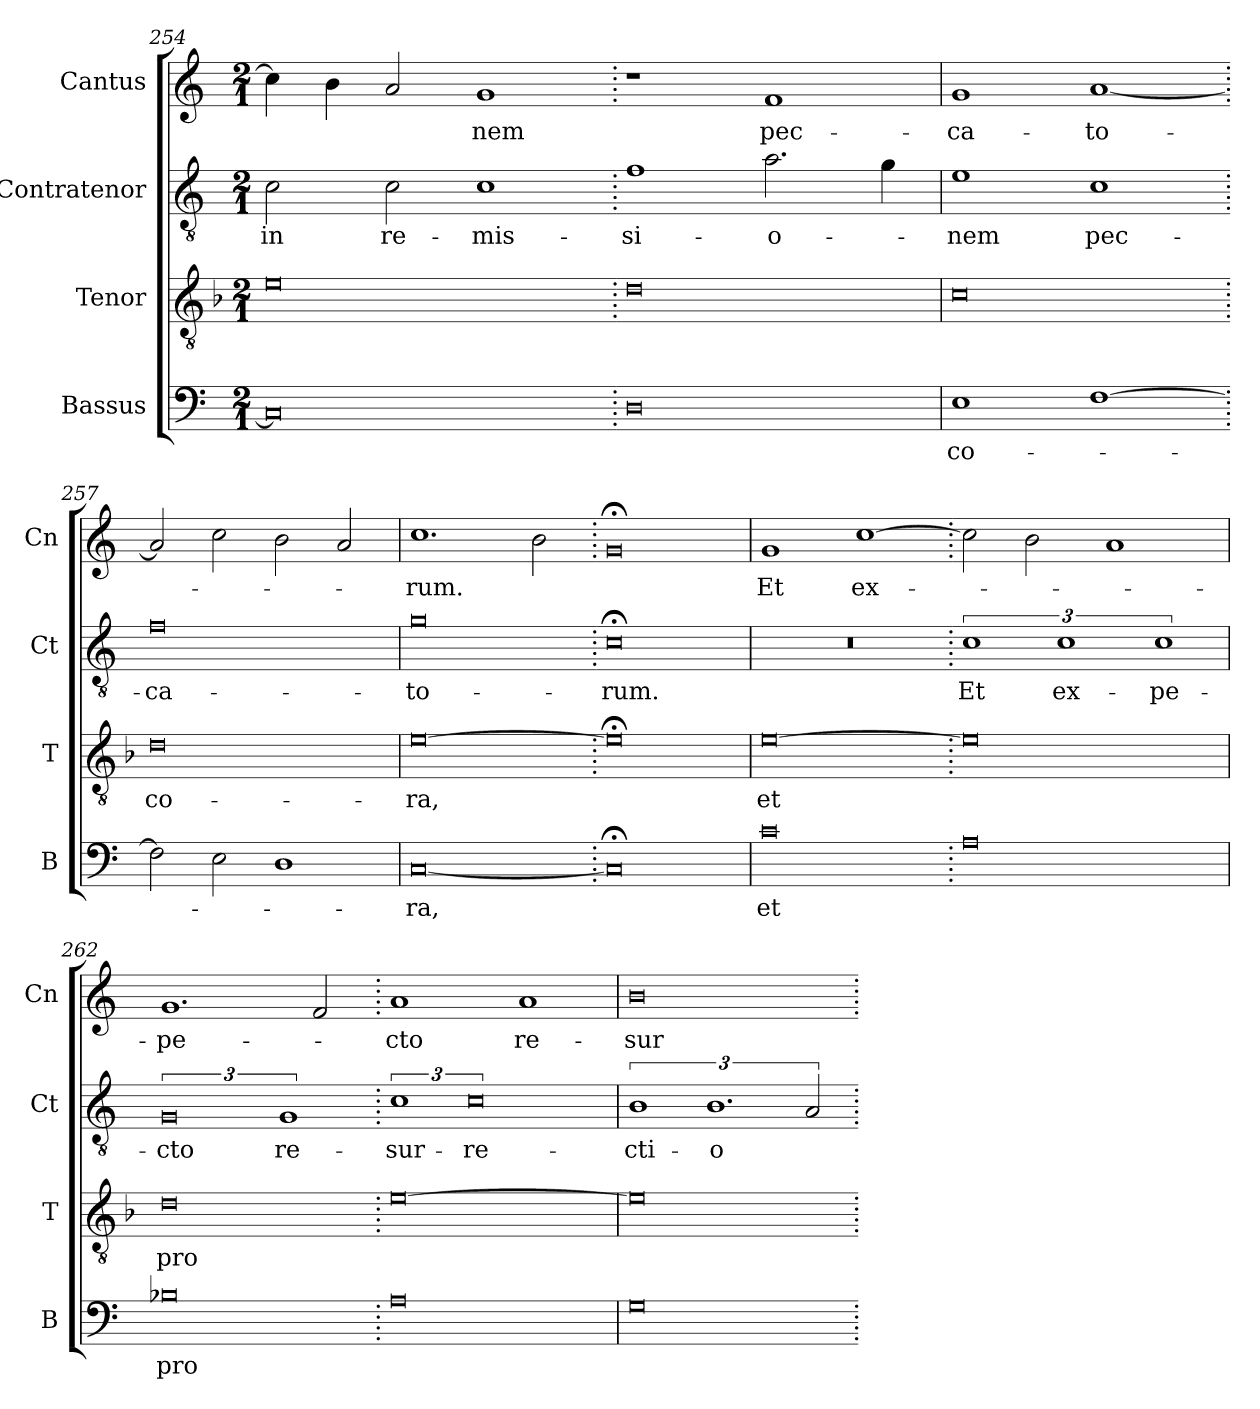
**kern	**text	**kern	**text	**kern	**text	**kern	**text
*part4	*part4	*part3	*part3	*part2	*part2	*part1	*part1
*staff4	*staff4	*staff3	*staff3	*staff2	*staff2	*staff1	*staff1
*I"Bassus	*	*I"Tenor	*	*I"Contratenor	*	*I"Cantus	*
*I'B	*	*I'T	*	*I'Ct	*	*I'Cn	*
*clefF4	*	*clefGv2	*	*clefGv2	*	*clefG2	*
*k[]	*	*k[b-]	*	*k[]	*	*k[]	*
*M2/1	*	*M2/1	*	*M2/1	*	*M2/1	*
=254	=254	=254	=254	=254	=254	=254	=254
0C]	.	0e	.	2c\	in	4cc\]	.
.	.	.	.	.	.	4b\	.
.	.	.	.	2c\	re-	2a/	.
.	.	.	.	1c	-mis-	1g	-nem
=255.	=255.	=255.	=255.	=255.	=255.	=255.	=255.
0D	.	0d	.	1f	-si-	1r	.
.	.	.	.	2.a\	-o-	1f	pec-
.	.	.	.	4g\	.	.	.
=256	=256	=256	=256	=256	=256	=256	=256
1E	-co-	0c	.	1e	-nem	1g	-ca-
[1F	.	.	.	1c	pec-	[1a	-to-
=257.	=257.	=257.	=257.	=257.	=257.	=257.	=257.
2F\]	.	0d	-co-	0f	-ca-	2a/]	.
2E\	.	.	.	.	.	2cc\	.
1D	.	.	.	.	.	2b\	.
.	.	.	.	.	.	2a/	.
=258	=258	=258	=258	=258	=258	=258	=258
[0C	-ra,	[0e	-ra,	0g	-to-	1.cc	-rum.
.	.	.	.	.	.	2b\	.
=259.	=259.	=259.	=259.	=259.	=259.	=259.	=259.
0C;<]	.	0e;<]	.	0c;<	-rum.	0g;<	.
=260	=260	=260	=260	=260	=260	=260	=260
0c	et	[0e	et	0r	.	1g	Et
.	.	.	.	.	.	[1cc	ex-
=261.	=261.	=261.	=261.	=261.	=261.	=261.	=261.
0A	.	0e]	.	3%2c	Et	2cc\]	.
.	.	.	.	.	.	2b\	.
.	.	.	.	3%2c	ex-	.	.
.	.	.	.	.	.	1a	.
.	.	.	.	3%2c	-pe-	.	.
=262	=262	=262	=262	=262	=262	=262	=262
0B-X	pro	0d	pro	3%4G	-cto	1.g	-pe-
.	.	.	.	3%2G	re-	.	.
.	.	.	.	.	.	2f/	.
=263.	=263.	=263.	=263.	=263.	=263.	=263.	=263.
0A	.	[0e	.	3%2c	-sur-	1a	-cto
.	.	.	.	3%4c	-re-	.	.
.	.	.	.	.	.	1a	re-
=264	=264	=264	=264	=264	=264	=264	=264
0G	.	0e]	.	3%2B/	-cti-	0b	-sur-
.	.	.	.	3%2.B	-o	.	.
.	.	.	.	3A/	.	.	.
=.	=.	=.	=.	=.	=.	=.	=.
*-	*-	*-	*-	*-	*-	*-	*-
